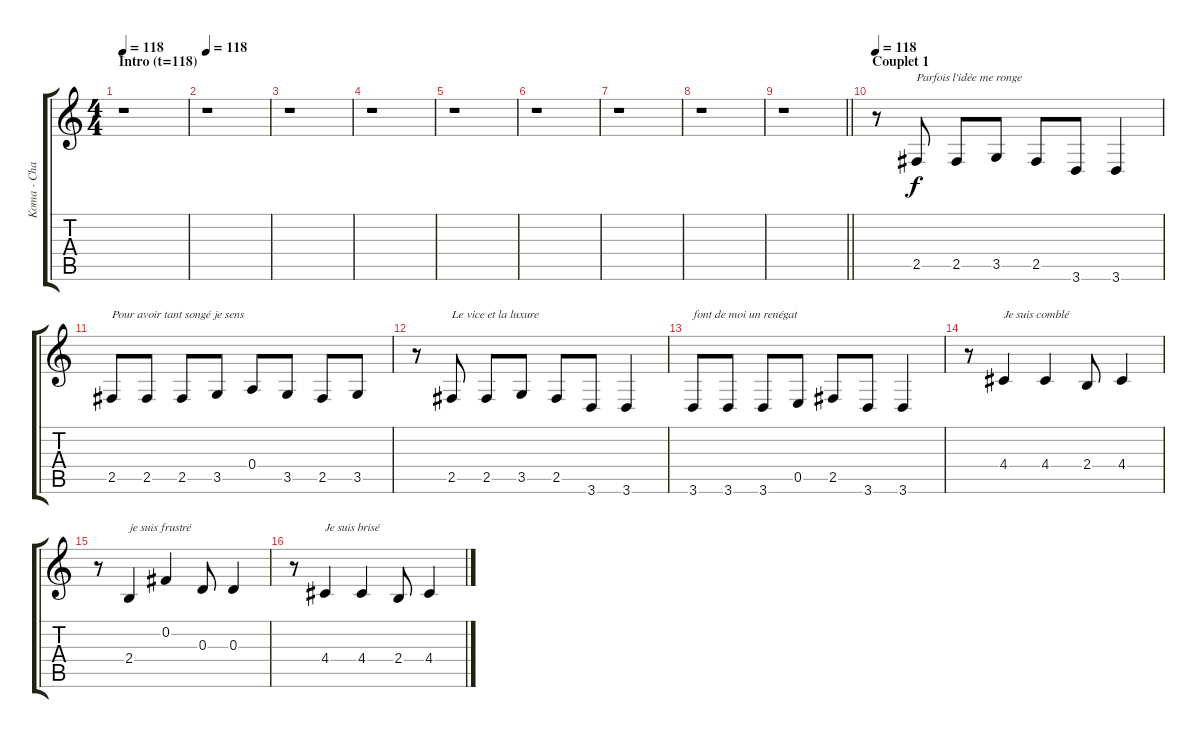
\track ("Koma - Chant" "Koma - Cha") {instrument cello}
\staff {score tabs}
\tuning (B4 Gb4 D4 A3 E3 B2) {hide}
\ts (4 4)
\section ("" "Intro (t=118)")
\tempo 118
\clef g2
\ks c
r.1{dy f instrument cello} |
\tempo 118
r.1 |
r.1 |
r.1 |
r.1 |
r.1 |
r.1 |
r.1 |
\barLineRight lightlight
r.1 |
\section ("" "Couplet 1")
\tempo 118
r.8{volume 16 balance 8 instrument cello} 2.5.8{txt "Parfois l'idée me ronge"} 2.5.8 3.5.8 2.5.8 3.6.8 3.6.4 |
2.5.8{txt "Pour avoir tant songé je sens"} 2.5.8 2.5.8 3.5.8 0.4.8 3.5.8 2.5.8 3.5.8 |
r.8 2.5.8{txt "Le vice et la luxure"} 2.5.8 3.5.8 2.5.8 3.6.8 3.6.4 |
3.6.8{txt "font de moi un renégat"} 3.6.8 3.6.8 0.5.8 2.5.8 3.6.8 3.6.4 |
r.8 4.4.4{txt "Je suis comblé"} 4.4.4 2.4.8 4.4.4 |
r.8 2.4.4{txt "je suis frustré"} 0.2.4 0.3.8 0.3.4 |
r.8 4.4.4{txt "Je suis brisé"} 4.4.4 2.4.8 4.4.4
